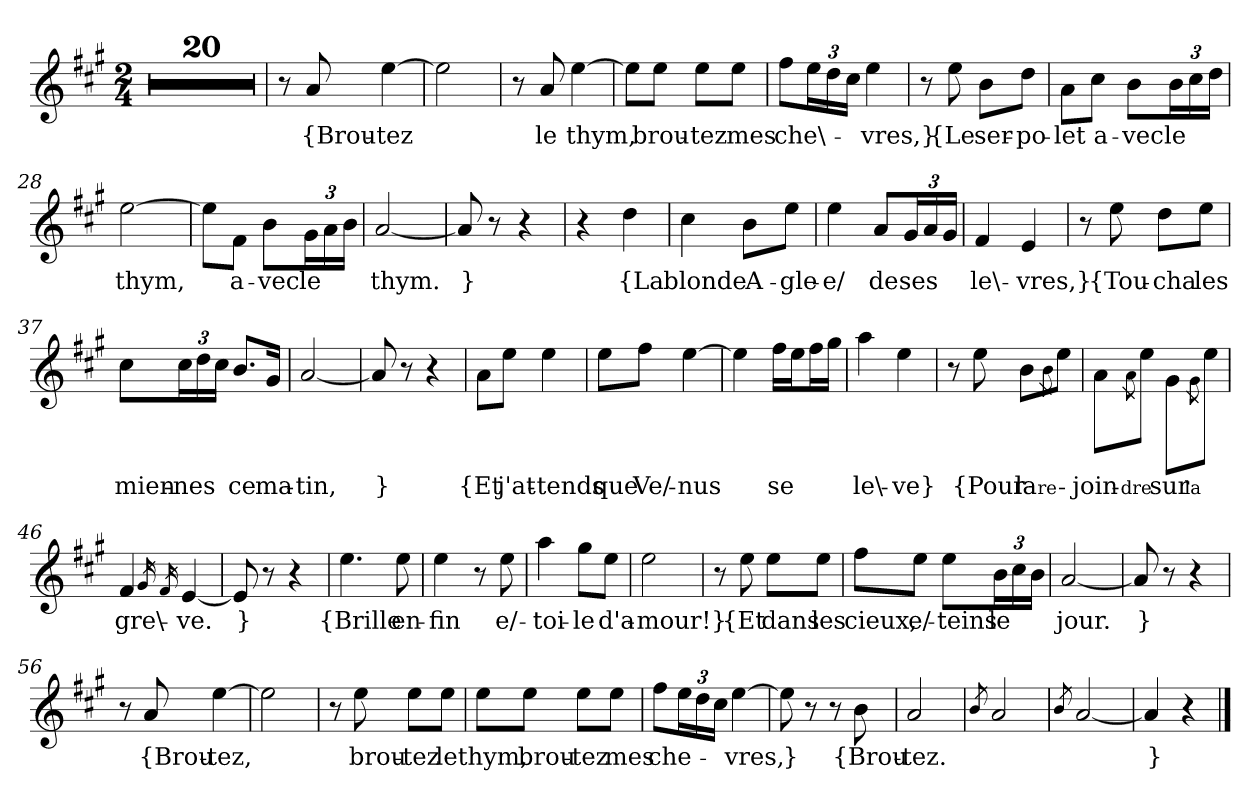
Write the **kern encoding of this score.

**kern	**text
*part1	*part1
*staff1	*staff1
*clefG2	*
*k[f#c#g#]	*
*M2/4	*
=1	=1
2r	.
=2	=2
2r	.
=3	=3
2r	.
=4	=4
2r	.
=5	=5
2r	.
=6	=6
2r	.
=7	=7
2r	.
=8	=8
2r	.
=9	=9
2r	.
=10	=10
2r	.
=11	=11
2r	.
=12	=12
2r	.
=13	=13
2r	.
=14	=14
2r	.
=15	=15
2r	.
=16	=16
2r	.
=17	=17
2r	.
=18	=18
2r	.
=19	=19
2r	.
=20	=20
2r	.
=21	=21
8r	.
8a	{Brou-
[4ee	-tez
=22	=22
2ee]	.
=23	=23
8r	.
8a	le
[4ee	thym,
=24	=24
8ee\L]	.
8ee\J	brou-
8ee\L	-tez
8ee\J	mes
=25	=25
8ff#\L	che\-
24ee\L	.
24dd\	.
24cc#\JJ	.
4ee	-vres,}
=26	=26
8r	.
8ee	{Le
8b\L	ser-
8dd\J	-po-
=27	=27
8a\L	-let
8cc#\J	a-
8b\L	-vec
24b\L	le
24cc#\	.
24dd\JJ	.
=28	=28
[2ee	thym,
=29	=29
8ee\L]	.
8f#\J	a-
8b\L	-vec
24g#\L	le
24a\	.
24b\JJ	.
=30	=30
[2a	thym.
=31	=31
8a]	}
8r	.
4r	.
=32	=32
4r	.
4dd	{La
=33	=33
4cc#	blonde
8b\L	A-
8ee\J	-gle-
=34	=34
4ee	-e/
8a/L	de
24g#/L	ses
24a/	.
24g#/JJ	.
=35	=35
4f#	le\-
4e	-vres,}
=36	=36
8r	.
8ee	{Tou-
8dd\L	-cha
8ee\J	les
=37	=37
8cc#\L	mien-
24cc#\L	-nes
24dd\	.
24cc#\JJ	.
8.b/L	ce
16g#/Jk	ma-
=38	=38
[2a	-tin,
=39	=39
8a]	}
8r	.
4r	.
=40	=40
8a\L	{Et
8ee\J	j'at-
4ee	-tends
=41	=41
8ee\L	que
8ff#\J	Ve/-
[4ee	-nus
=42	=42
4ee]	.
16ff#\LL	se
16ee\J	.
16ff#\L	.
16gg#\JJ	.
=43	=43
4aa	le\-
4ee	-ve}
=44	=44
8r	.
8ee	{Pour
8b\L	la
8qb\	re-
8ee\J	.
=45	=45
8a\L	-join-
8qa\	-dre
8ee\J	.
8g#\L	sur
8qg#\	la
8ee\J	.
=46	=46
4f#	gre\-
16qg#	.
16qf#	.
[4e	-ve.
=47	=47
8e]	}
8r	.
4r	.
=48	=48
4.ee	{Brille
8ee	en-
=49	=49
4ee	-fin
8r	.
8ee	e/-
=50	=50
4aa	-toi-
8gg#\L	-le
8ee\J	d'a-
=51	=51
2ee	-mour!}
=52	=52
8r	.
8ee	{Et
8ee\L	dans
8ee\J	les
=53	=53
8ff#\L	cieux,
8ee\J	e/-
8ee\L	-teins
24b\L	le
24cc#\	.
24b\JJ	.
=54	=54
[2a	jour.
=55	=55
8a]	}
8r	.
4r	.
=56	=56
8r	.
8a	{Brou-
[4ee	-tez,
=57	=57
2ee]	.
=58	=58
8r	.
8ee	brou-
8ee\L	-tez
8ee\J	le
=59	=59
8ee\L	thym,
8ee\J	brou-
8ee\L	-tez
8ee\J	mes
=60	=60
8ff#\L	che-
24ee\L	.
24dd\	.
24cc#\JJ	.
[4ee	-vres,
=61	=61
8ee]	}
8r	.
8r	.
8b	{Brou-
=62	=62
2a	-tez.
=63	=63
8qb	.
2a	.
=64	=64
8qb	.
[2a	.
=65	=65
4a]	}
4r	.
==	==
*-	*-
